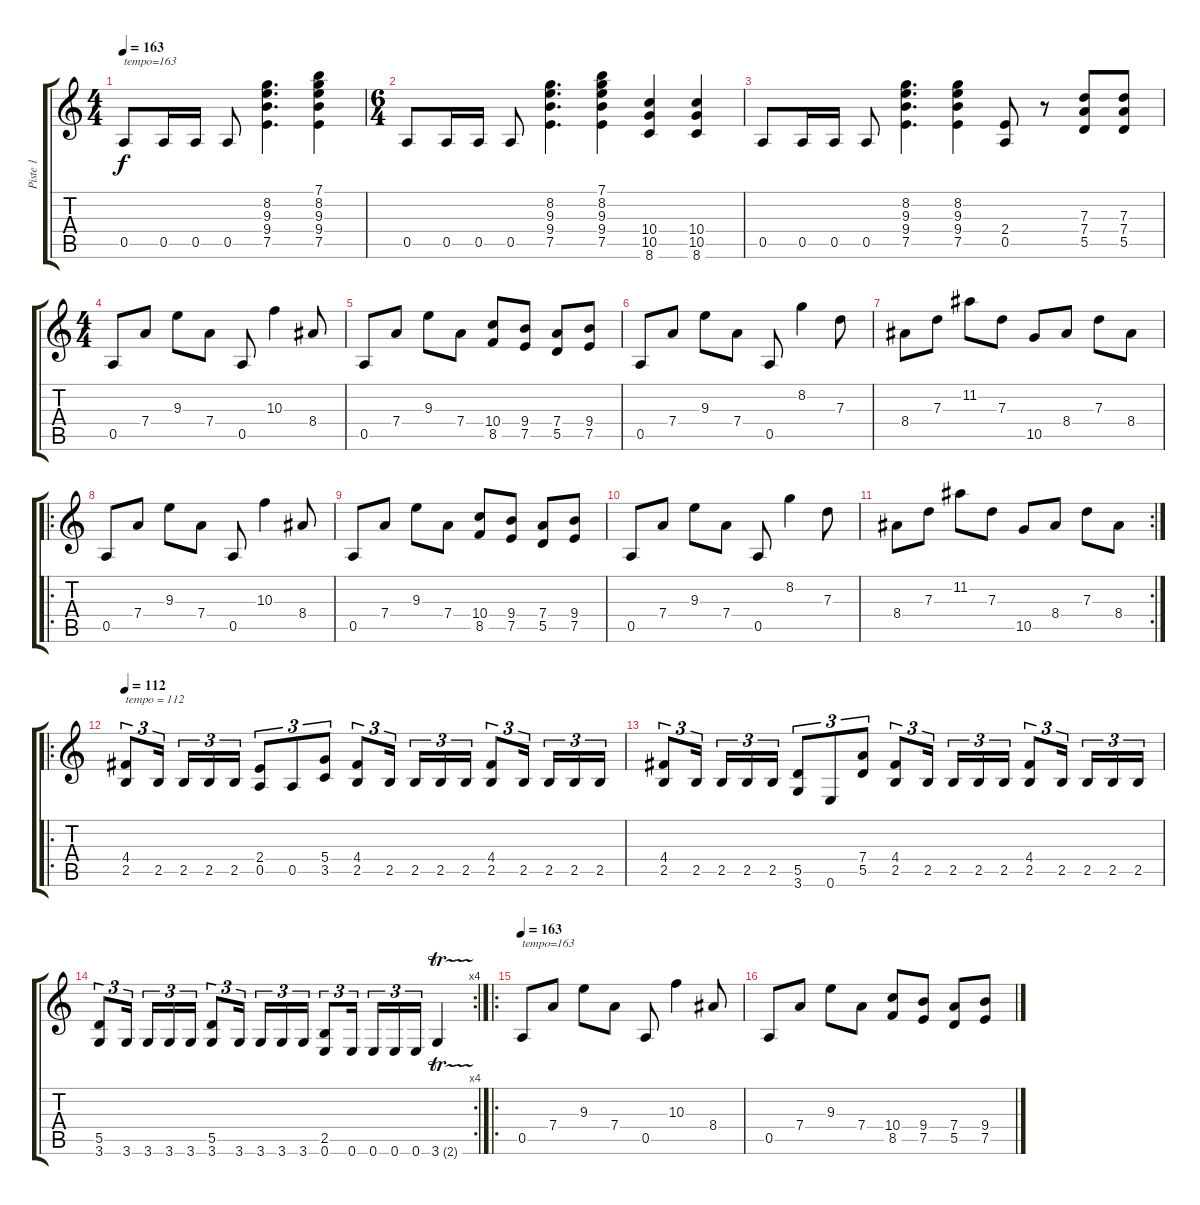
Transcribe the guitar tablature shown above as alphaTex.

\track ("Piste 1" "Piste 1") {instrument distortionguitar}
\staff {score tabs}
\tuning (E4 B3 G3 D3 A2 E2) {hide}
\ts (4 4)
\tempo 163
\clef g2
\ks c
0.5.8{txt "tempo=163" dy f instrument distortionguitar} 0.5.16 0.5.16 0.5.8 (8.2 9.3 9.4 7.5).4{d} (7.1 8.2 9.3 9.4 7.5).4 |
\ts (6 4)
0.5.8 0.5.16 0.5.16 0.5.8 (8.2 9.3 9.4 7.5).4{d} (7.1 8.2 9.3 9.4 7.5).4 (10.4 10.5 8.6).4 (10.4 10.5 8.6).4 |
0.5.8 0.5.16 0.5.16 0.5.8 (8.2 9.3 9.4 7.5).4{d} (8.2 9.3 9.4 7.5).4 (2.4 0.5).8 r.8 (7.3 7.4 5.5).8 (7.3 7.4 5.5).8 |
\ts (4 4)
0.5.8 7.4.8 9.3.8 7.4.8 0.5.8 10.3.4 8.4.8 |
0.5.8 7.4.8 9.3.8 7.4.8 (10.4 8.5).8 (9.4 7.5).8 (7.4 5.5).8 (9.4 7.5).8 |
0.5.8 7.4.8 9.3.8 7.4.8 0.5.8 8.2.4 7.3.8 |
8.4.8 7.3.8 11.2.8 7.3.8 10.5.8 8.4.8 7.3.8 8.4.8 |
\ro
0.5.8 7.4.8 9.3.8 7.4.8 0.5.8 10.3.4 8.4.8 |
0.5.8 7.4.8 9.3.8 7.4.8 (10.4 8.5).8 (9.4 7.5).8 (7.4 5.5).8 (9.4 7.5).8 |
0.5.8 7.4.8 9.3.8 7.4.8 0.5.8 8.2.4 7.3.8 |
\rc 2
8.4.8 7.3.8 11.2.8 7.3.8 10.5.8 8.4.8 7.3.8 8.4.8 |
\ro
\tempo 112
(4.4 2.5).8{tu (3 2) txt "tempo = 112"} 2.5.16{tu (3 2) beam splitsecondary} 2.5.16{tu (3 2)} 2.5.16{tu (3 2)} 2.5.16{tu (3 2)} (2.4 0.5).8{tu (3 2)} 0.5.8{tu (3 2)} (5.4 3.5).8{tu (3 2)} (4.4 2.5).8{tu (3 2)} 2.5.16{tu (3 2) beam splitsecondary} 2.5.16{tu (3 2)} 2.5.16{tu (3 2)} 2.5.16{tu (3 2)} (4.4 2.5).8{tu (3 2)} 2.5.16{tu (3 2) beam splitsecondary} 2.5.16{tu (3 2)} 2.5.16{tu (3 2)} 2.5.16{tu (3 2)} |
(4.4 2.5).8{tu (3 2)} 2.5.16{tu (3 2) beam splitsecondary} 2.5.16{tu (3 2)} 2.5.16{tu (3 2)} 2.5.16{tu (3 2)} (5.5 3.6).8{tu (3 2)} 0.6.8{tu (3 2)} (7.4 5.5).8{tu (3 2)} (4.4 2.5).8{tu (3 2)} 2.5.16{tu (3 2) beam splitsecondary} 2.5.16{tu (3 2)} 2.5.16{tu (3 2)} 2.5.16{tu (3 2)} (4.4 2.5).8{tu (3 2)} 2.5.16{tu (3 2) beam splitsecondary} 2.5.16{tu (3 2)} 2.5.16{tu (3 2)} 2.5.16{tu (3 2)} |
\rc 4
(5.5 3.6).8{tu (3 2)} 3.6.16{tu (3 2) beam splitsecondary} 3.6.16{tu (3 2)} 3.6.16{tu (3 2)} 3.6.16{tu (3 2)} (5.5 3.6).8{tu (3 2)} 3.6.16{tu (3 2) beam splitsecondary} 3.6.16{tu (3 2)} 3.6.16{tu (3 2)} 3.6.16{tu (3 2)} (2.5 0.6).8{tu (3 2)} 0.6.16{tu (3 2) beam splitsecondary} 0.6.16{tu (3 2)} 0.6.16{tu (3 2)} 0.6.16{tu (3 2)} 3.6{tr (2 32)}.4 |
\ro
\tempo 163
0.5.8{txt "tempo=163"} 7.4.8 9.3.8 7.4.8 0.5.8 10.3.4 8.4.8 |
0.5.8 7.4.8 9.3.8 7.4.8 (10.4 8.5).8 (9.4 7.5).8 (7.4 5.5).8 (9.4 7.5).8
